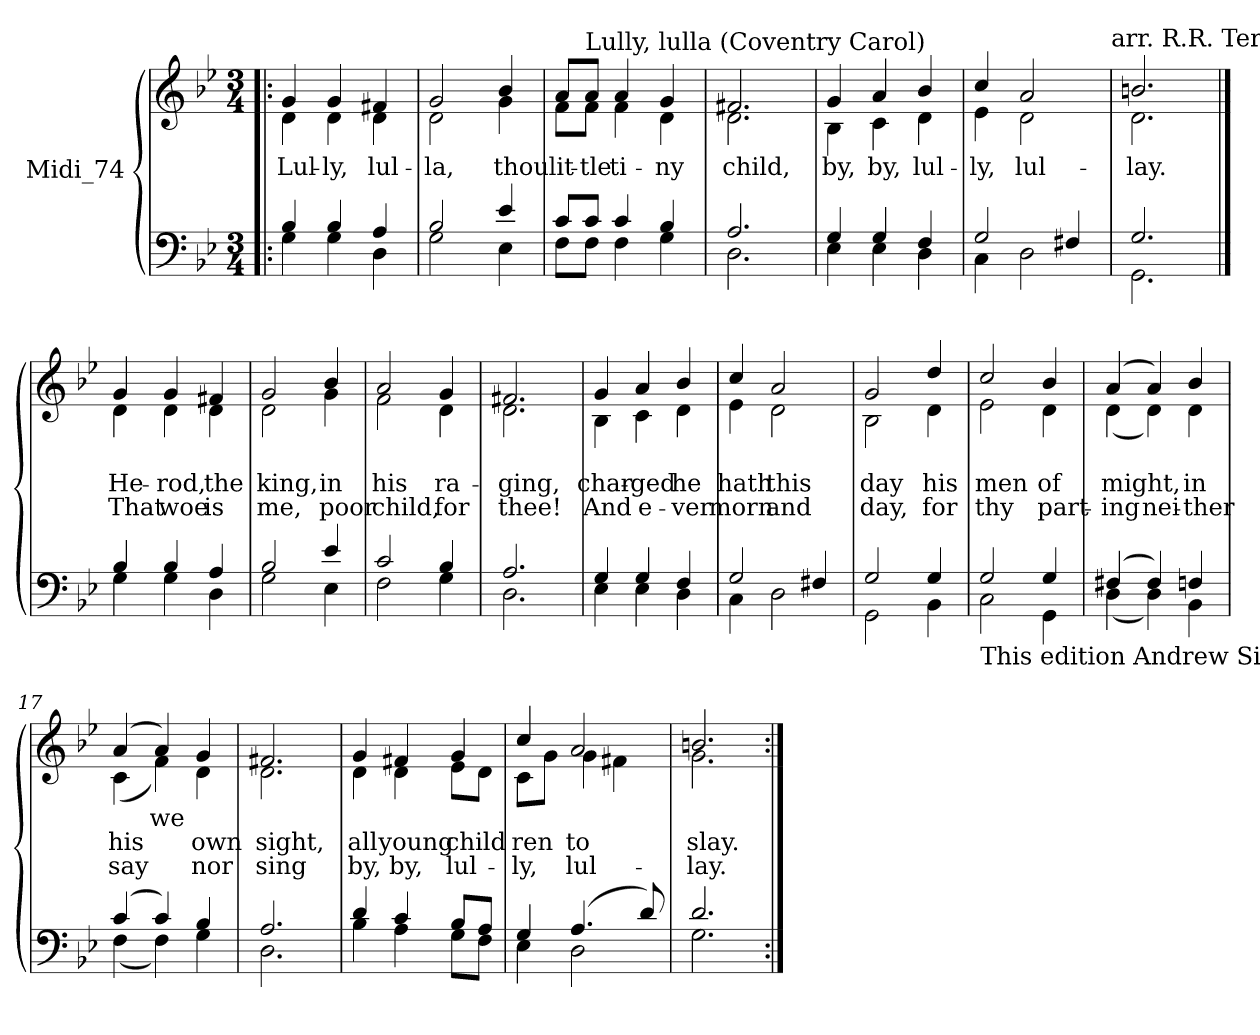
**kern	**kern	**text	**text	**text
*part2	*part1	*part1	*part1	*part1
*staff2	*staff1	*staff1	*staff1	*staff1
*I"Midi_74	*I"Midi_74	*	*	*
*clefF4	*clefG2	*	*	*
*k[b-e-]	*k[b-e-]	*	*	*
*B-:	*B-:	*	*	*
*M3/4	*M3/4	*	*	*
=1!|:	=1!|:	=1!|:	=1!|:	=1!|:
*^	*	*	*	*
!	!	!LO:TX:a:cj:t=From the Coventry Tailors'\nand Shearmen's pageant	!	!	!
!	!	!	!LO:LY:b	!	!
*	*	*^	*	*	*
4B-/	4G\	4g/	4d\	Lul-	.	.
!	!	!	!	!LO:LY:b	!	!
4B-/	4G\	4g/	4d\	-ly,	.	.
!	!	!	!	!LO:LY:b	!	!
4A/	4D\	4f#X/	4d\	lul-	.	.
=2	=2	=2	=2	=2	=2	=2
!	!	!	!	!LO:LY:b	!	!
2B-/	2G\	2g/	2d\	-la,	.	.
!	!	!	!	!LO:LY:b	!	!
4e-/	4E-\	4b-/	4g\	thou	.	.
=3	=3	=3	=3	=3	=3	=3
!	!	!	!	!LO:LY:b	!	!
8cL	8F\L	8a/L	8f\L	lit-	.	.
!	!	!LO:TX:a:t=Lully, lulla (Coventry Carol)	!	!	!	!
!	!	!	!	!LO:LY:b	!	!
8cJ	8F\J	8a/J	8f\J	-tle	.	.
!	!	!	!	!LO:LY:b	!	!
4c/	4F\	4a/	4f\	ti-	.	.
!	!	!	!	!LO:LY:b	!	!
4B-/	4G\	4g/	4d\	-ny	.	.
=4	=4	=4	=4	=4	=4	=4
!	!	!	!	!LO:LY:b	!	!
2.A/	2.D\	2.f#X/	2.d\	child,	.	.
=5	=5	=5	=5	=5	=5	=5
!	!	!	!	!LO:LY:b	!	!
4G/	4E-\	4g/	4B-\	by,	.	.
!	!	!	!	!LO:LY:b	!	!
4G/	4E-\	4a/	4c\	by,	.	.
!	!	!	!	!LO:LY:b	!	!
4F/	4D\	4b-/	4d\	lul-	.	.
=6	=6	=6	=6	=6	=6	=6
!	!	!	!	!LO:LY:b	!	!
2G/	4C\	4cc/	4e-\	-ly,	.	.
!	!	!	!	!LO:LY:b	!	!
.	2D\	2a/	2d\	lul-	.	.
4F#X/	.	.	.	.	.	.
!	!	!LO:TX:a:t=arr. R.R. Terry	!	!	!	!
=7	=7	=7	=7	=7	=7	=7
!	!	!	!	!LO:LY:b	!	!
2.G/	2.GG\	2.bn/	2.d\	-lay.	.	.
!!LO:LB:g=z	!!
==8	==8	==8	==8	==8	==8	==8
!	!	!	!	!LO:LY:b	!	!LO:LY:b
!	!	!	!	!	!LO:LY:b	!
4B-/	4G\	4g/	4d\	.	He-	That
!	!	!	!	!LO:LY:b	!	!LO:LY:b
!	!	!	!	!	!LO:LY:b	!
4B-/	4G\	4g/	4d\	.	-rod,	-woe
!	!	!	!	!LO:LY:b	!	!LO:LY:b
!	!	!	!	!	!LO:LY:b	!
4A/	4D\	4f#X/	4d\	.	the	is
=9	=9	=9	=9	=9	=9	=9
!	!	!	!	!LO:LY:b	!	!LO:LY:b
!	!	!	!	!	!LO:LY:b	!
2B-/	2G\	2g/	2d\	.	king,	me,
!	!	!	!	!LO:LY:b	!	!LO:LY:b
!	!	!	!	!	!LO:LY:b	!
4e-/	4E-\	4b-/	4g\	.	in	poor
=10	=10	=10	=10	=10	=10	=10
!	!	!	!	!LO:LY:b	!	!LO:LY:b
!	!	!	!	!	!LO:LY:b	!
2c/	2F\	2a/	2f\	.	his	child,
!	!	!	!	!LO:LY:b	!	!LO:LY:b
!	!	!	!	!	!LO:LY:b	!
4B-/	4G\	4g/	4d\	.	ra-	for
=11	=11	=11	=11	=11	=11	=11
!	!	!	!	!LO:LY:b	!	!LO:LY:b
!	!	!	!	!	!LO:LY:b	!
2.A/	2.D\	2.f#X/	2.d\	.	ging,	thee!
=12	=12	=12	=12	=12	=12	=12
!	!	!	!	!LO:LY:b	!	!LO:LY:b
!	!	!	!	!	!LO:LY:b	!
4G/	4E-\	4g/	4B-\	.	char-	And
!	!	!	!	!LO:LY:b	!	!LO:LY:b
!	!	!	!	!	!LO:LY:b	!
4G/	4E-\	4a/	4c\	.	-ged	e-
!	!	!	!	!LO:LY:b	!	!LO:LY:b
!	!	!	!	!	!LO:LY:b	!
4F/	4D\	4b-/	4d\	.	he	-ver
=13	=13	=13	=13	=13	=13	=13
!	!	!	!	!LO:LY:b	!	!LO:LY:b
!	!	!	!	!	!LO:LY:b	!
2G/	4C\	4cc/	4e-\	.	hath	morn
!	!	!	!	!LO:LY:b	!	!LO:LY:b
!	!	!	!	!	!LO:LY:b	!
.	2D\	2a/	2d\	.	this	and
4F#X/	.	.	.	.	.	.
=14	=14	=14	=14	=14	=14	=14
!	!	!	!	!LO:LY:b	!	!LO:LY:b
!	!	!	!	!	!LO:LY:b	!
2G/	2GG\	2g/	2B-\	.	day	day,
!	!	!	!	!LO:LY:b	!	!LO:LY:b
!	!	!	!	!	!LO:LY:b	!
4G/	4BB-\	4dd/	4d\	.	his	for
!!LO:LB:g=z	!!
=15	=15	=15	=15	=15	=15	=15
!LO:TX:b:t=This edition  Andrew Sims 2014	!	!	!	!	!	!
!	!	!	!	!LO:LY:b	!	!LO:LY:b
!	!	!	!	!	!LO:LY:b	!
2G/	2C\	2cc/	2e-\	.	-men	thy
!	!	!	!	!LO:LY:b	!	!LO:LY:b
!	!	!	!	!	!LO:LY:b	!
4G/	4GG\	4b-/	4d\	.	of	-part-
=16	=16	=16	=16	=16	=16	=16
!	!	!	!	!LO:LY:b	!	!LO:LY:b
!	!	!	!	!	!LO:LY:b	!
(>4F#X/	(<4D\	(>4a/	(<4d\	.	might,	ing
!	!	!	!	!	!	!LO:LY:b
4F#/)	4D\)	4a/)	4d\)	.	.	nei-
!	!	!	!	!LO:LY:b	!	!LO:LY:b
!	!	!	!	!	!LO:LY:b	!
4Fn/	4BB-\	4b-/	4d\	.	in	ther
=17	=17	=17	=17	=17	=17	=17
!	!	!	!	!LO:LY:b	!	!LO:LY:b
!	!	!	!	!	!LO:LY:b	!
(>4c/	(<4F\	(>4a/	(<4c\	.	his	say
!	!	!	!	!LO:LY:b	!	!
4c/)	4F\)	4a/)	4f\)	we	.	.
!	!	!	!	!LO:LY:b	!	!LO:LY:b
!	!	!	!	!	!LO:LY:b	!
4B-/	4G\	4g/	4d\	.	own	nor
=18	=18	=18	=18	=18	=18	=18
!	!	!	!	!LO:LY:b	!	!LO:LY:b
!	!	!	!	!	!LO:LY:b	!
2.A/	2.D\	2.f#X/	2.d\	.	sight,	sing
=19	=19	=19	=19	=19	=19	=19
!	!	!	!	!LO:LY:b	!	!LO:LY:b
!	!	!	!	!	!LO:LY:b	!
4d/	4B-\	4g/	4d\	.	-all	by,
!	!	!	!	!LO:LY:b	!	!LO:LY:b
!	!	!	!	!	!LO:LY:b	!
4c/	4A\	4f#X/	4d\	.	young	by,
!	!	!	!	!LO:LY:b	!	!LO:LY:b
!	!	!	!	!	!LO:LY:b	!
8B-L	8G\L	4g/	8e-L	.	child	-lul-
8AJ	8F\J	.	8dJ	.	.	.
=20	=20	=20	=20	=20	=20	=20
!	!	!	!	!LO:LY:b	!	!LO:LY:b
!	!	!	!	!	!LO:LY:b	!
4G/	4E-\	4cc/	8cL	.	-ren	ly,
.	.	.	8gJ	.	.	.
!	!	!	!	!LO:LY:b	!	!LO:LY:b
!	!	!	!	!	!LO:LY:b	!
(>4.A/	2D\	2a/	4g\	.	to	-lul-
.	.	.	4f#X\	.	.	.
8d/)	.	.	.	.	.	.
=21	=21	=21	=21	=21	=21	=21
!	!	!	!	!LO:LY:b	!	!LO:LY:b
!	!	!	!	!	!LO:LY:b	!
2.d/	2.G\	2.bn/	2.g\	.	slay.	lay.
*v	*v	*	*	*	*	*
*	*v	*v	*	*	*
=:|!	=:|!	=:|!	=:|!	=:|!
*-	*-	*-	*-	*-
